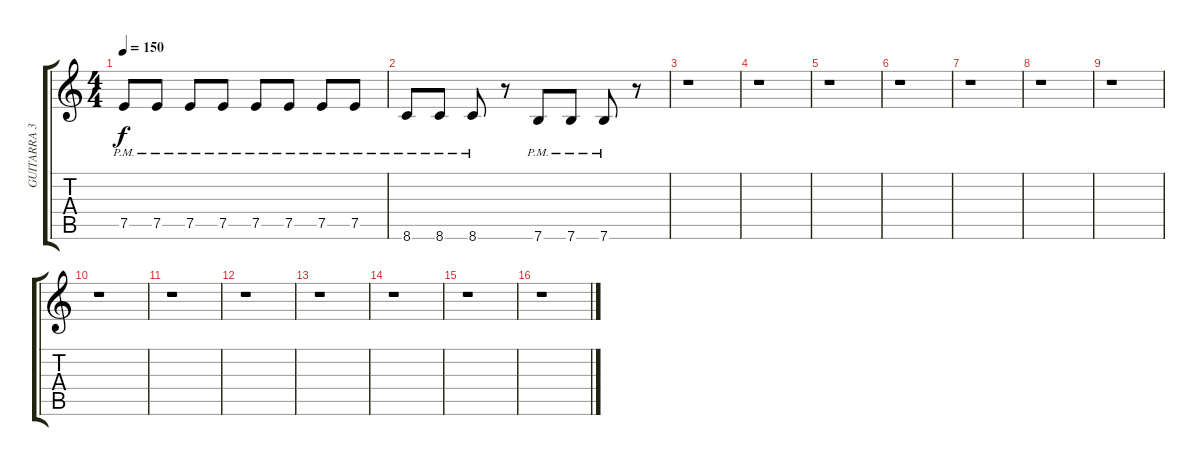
\track ("GUITARRA 3" "GUITARRA 3") {instrument acousticguitarsteel}
\staff {score tabs}
\tuning (E4 B3 G3 D3 A2 E2) {hide}
\ts (4 4)
\tempo 150
\clef g2
\ks c
7.5{pm}.8{dy f} 7.5{pm}.8 7.5{pm}.8 7.5{pm}.8 7.5{pm}.8 7.5{pm}.8 7.5{pm}.8 7.5{pm}.8 |
8.6{pm}.8 8.6{pm}.8 8.6{pm}.8 r.8 7.6{pm}.8 7.6{pm}.8 7.6{pm}.8 r.8 |
r.1 |
r.1 |
r.1 |
r.1 |
r.1 |
r.1 |
r.1 |
r.1 |
r.1 |
r.1 |
r.1 |
r.1 |
r.1 |
r.1
